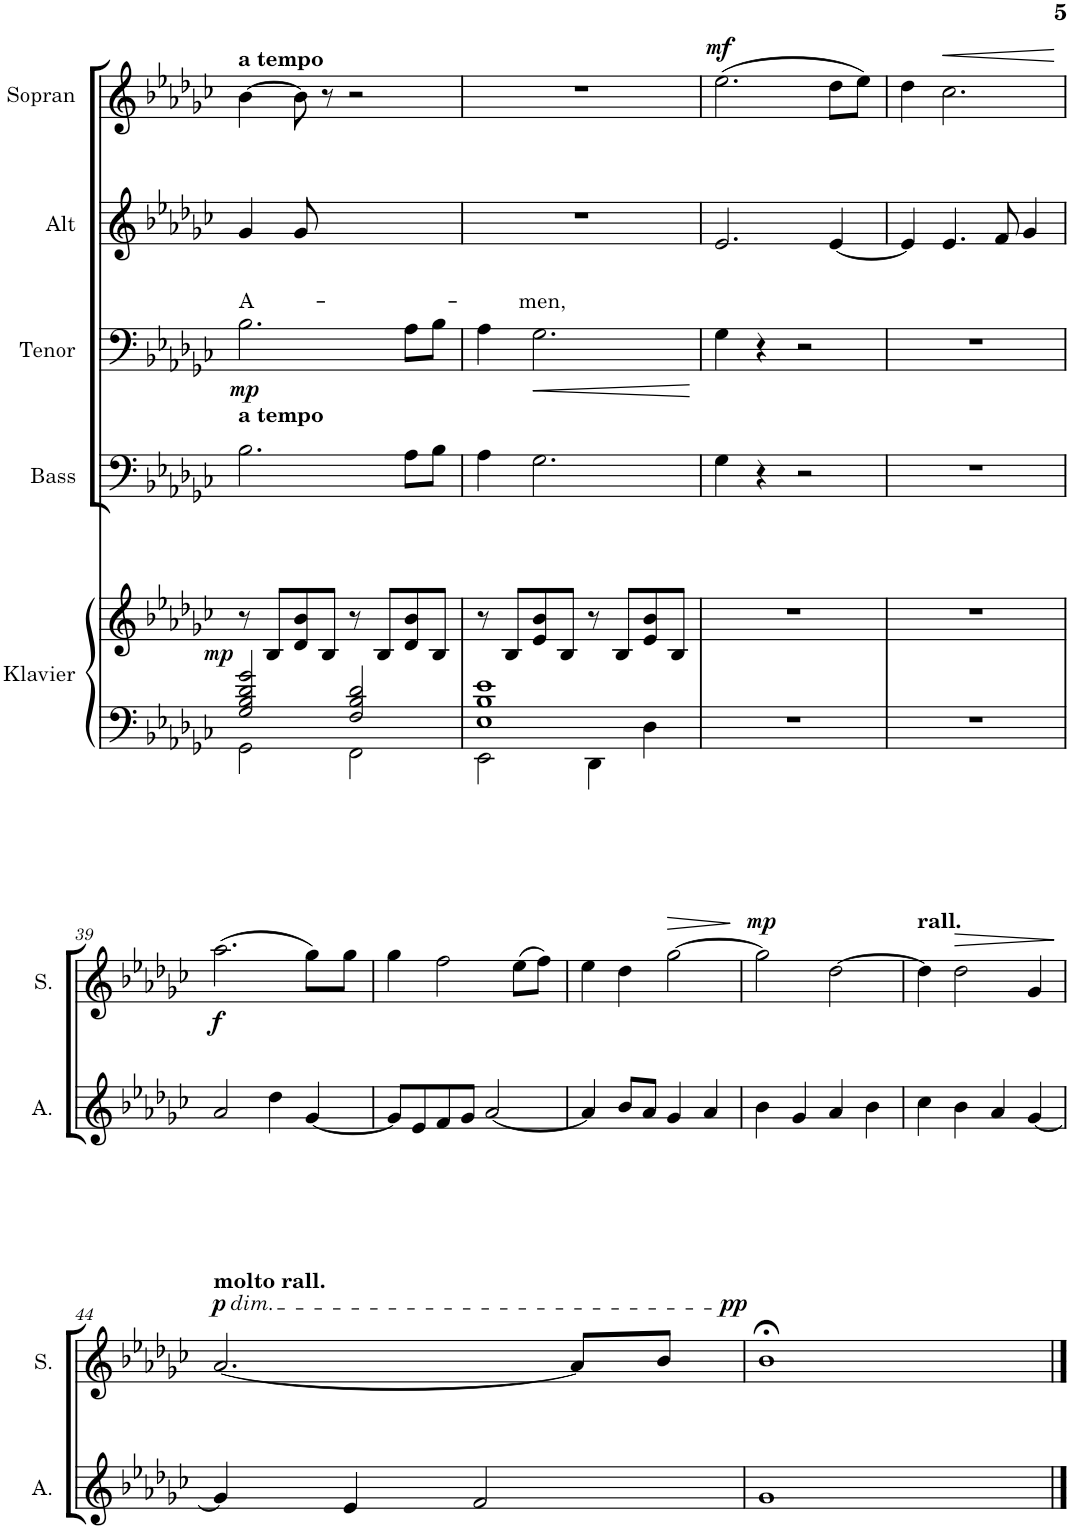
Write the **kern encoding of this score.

**kern	**kern	**dynam	**kern	**kern	**text	**dynam	**kern	**kern	**dynam
*part5	*part5	*part5	*part4	*part3	*part3	*part3	*part2	*part1	*part1
*staff6	*staff5	*staff5/6	*staff4	*staff3	*staff3	*staff3	*staff2	*staff1	*staff1
*I"Klavier	*	*	*I"Bass	*I"Tenor	*	*	*I"Alt	*I"Sopran	*
*I'Klav.	*	*	*I'B.	*I'T.	*	*	*I'A.	*I'S.	*
!!LO:PB:g=z
*clefF4	*clefG2	*	*clefF4	*clefF4	*	*	*clefG2	*clefG2	*
*k[b-e-a-d-g-c-]	*k[b-e-a-d-g-c-]	*	*k[b-e-a-d-g-c-]	*k[b-e-a-d-g-c-]	*	*	*k[b-e-a-d-g-c-]	*k[b-e-a-d-g-c-]	*
*M4/4	*M4/4	*	*M4/4	*M4/4	*	*	*M4/4	*M4/4	*
=35	=35	=35	=35	=35	=35	=35	=35	=35	=35
*^	*	*	*	*	*	*	*	*	*
!	!	!	!	!	!	!	!	!	!LO:TX:a:B:t=a tempo	!
!	!	!	!	!	!LO:TX:b:B:t=a tempo	!	!	!	!	!
!	!	!	!LO:DY:a=2	!	!	!LO:LY:a	!LO:DY:b	!	!	!
2G-/ 2B-/ 2d-/ 2g-/	2GG-\	8r	mp	2.B-\	2.B-\	A-	mp	4g-/	[4b-\	.
.	.	8B-/L	.	.	.	.	.	.	.	.
.	.	8d-/ 8b-/	.	.	.	.	.	8g-/	8b-\]	.
.	.	8B-/J	.	.	.	.	.	8ryy	8r	.
2F/ 2B-/ 2d-/	2FF\	8r	.	.	.	.	.	2ryy	2r	.
.	.	8B-/L	.	.	.	.	.	.	.	.
.	.	8d-/ 8b-/	.	8A-\L	8A-\L	.	.	.	.	.
.	.	8B-/J	.	8B-\J	8B-\J	.	.	.	.	.
=36	=36	=36	=36	=36	=36	=36	=36	=36	=36	=36
1E- 1B- 1e-	2EE-\	8r	.	4A-\	4A-\	.	.	1r	1r	.
.	.	8B-/L	.	.	.	.	.	.	.	.
!	!	!	!	!	!	!LO:LY:a	!LO:HP:b	!	!	!
.	.	8e-/ 8b-/	.	2.G-\	2.G-\	-men,	<	.	.	.
.	.	8B-/J	.	.	.	.	.	.	.	.
.	4DD-\	8r	.	.	.	.	.	.	.	.
.	.	8B-/L	.	.	.	.	.	.	.	.
.	4D-\	8e-/ 8b-/	.	.	.	.	.	.	.	.
.	.	8B-/J	.	.	.	.	.	.	.	.
*v	*v	*	*	*	*	*	*	*	*	*
.	.	.	.	.	.	[	.	.	.
=37	=37	=37	=37	=37	=37	=37	=37	=37	=37
!	!	!	!	!	!	!	!	!	!LO:DY:a
1r	1r	.	4G-\	4G-\	.	.	2.e-/	(2.ee-\	mf
.	.	.	4r	4r	.	.	.	.	.
.	.	.	2r	2r	.	.	.	.	.
.	.	.	.	.	.	.	[4e-/	8dd-\L	.
.	.	.	.	.	.	.	.	8ee-\J)	.
=38	=38	=38	=38	=38	=38	=38	=38	=38	=38
1r	1r	.	1r	1r	.	.	4e-/]	4dd-\	.
!	!	!	!	!	!	!	!	!	!LO:HP:b
.	.	.	.	.	.	.	4.e-/	2.cc-\	<
.	.	.	.	.	.	.	8f/	.	.
.	.	.	.	.	.	.	4g-/	.	.
.	.	.	.	.	.	.	.	.	[
!!LO:LB:g=z
=39	=39	=39	=39	=39	=39	=39	=39	=39	=39
!	!	!	!	!	!	!	!	!	!LO:DY:b
1r	1r	.	1r	1r	.	.	2a-/	(2.aa-\	f
.	.	.	.	.	.	.	4dd-\	.	.
.	.	.	.	.	.	.	[4g-/	8gg-\L)	.
.	.	.	.	.	.	.	.	8gg-\J	.
=40	=40	=40	=40	=40	=40	=40	=40	=40	=40
1r	1r	.	1r	1r	.	.	8g-/L]	4gg-\	.
.	.	.	.	.	.	.	8e-/	.	.
.	.	.	.	.	.	.	8f/	2ff\	.
.	.	.	.	.	.	.	8g-/J	.	.
.	.	.	.	.	.	.	[2a-/	.	.
.	.	.	.	.	.	.	.	(8ee-\L	.
.	.	.	.	.	.	.	.	8ff\J)	.
=41	=41	=41	=41	=41	=41	=41	=41	=41	=41
1r	1r	.	1r	1r	.	.	4a-/]	4ee-\	.
.	.	.	.	.	.	.	8b-/L	4dd-\	.
.	.	.	.	.	.	.	8a-/J	.	.
!	!	!	!	!	!	!	!	!	!LO:HP:b
.	.	.	.	.	.	.	4g-/	[2gg-\	>
.	.	.	.	.	.	.	4a-/	.	.
.	.	.	.	.	.	.	.	.	]
=42	=42	=42	=42	=42	=42	=42	=42	=42	=42
!	!	!	!	!	!	!	!	!	!LO:DY:a
1r	1r	.	1r	1r	.	.	4b-\	2gg-\]	mp
.	.	.	.	.	.	.	4g-/	.	.
.	.	.	.	.	.	.	4a-/	[2dd-\	.
.	.	.	.	.	.	.	4b-\	.	.
=43	=43	=43	=43	=43	=43	=43	=43	=43	=43
!	!	!	!	!	!	!	!	!LO:TX:a:B:t=rall.	!
1r	1r	.	1r	1r	.	.	4cc-\	4dd-\]	.
!	!	!	!	!	!	!	!	!	!LO:HP:b
.	.	.	.	.	.	.	4b-\	2dd-\	>
.	.	.	.	.	.	.	4a-/	.	.
.	.	.	.	.	.	.	[4g-/	4g-/	.
.	.	.	.	.	.	.	.	.	]
!!LO:LB:g=z
=44	=44	=44	=44	=44	=44	=44	=44	=44	=44
!	!	!	!	!	!	!	!	!LO:TX:a:B:t=molto rall.	!
!	!	!	!	!	!	!	!	!LO:TX:a:i:t=dim.	!
!	!	!	!	!	!	!	!	!	!LO:DY:a
1r	1r	.	1r	1r	.	.	4g-/]	[2.a-/	p
.	.	.	.	.	.	.	4e-/	.	.
.	.	.	.	.	.	.	2f/	.	.
.	.	.	.	.	.	.	.	8a-/L]	.
.	.	.	.	.	.	.	.	8b-/J	.
=45	=45	=45	=45	=45	=45	=45	=45	=45	=45
!	!	!	!	!	!	!	!	!	!LO:DY:a
1r	1r	.	1r	1r	.	.	1g-	1b-;<	pp
==	==	==	==	==	==	==	==	==	==
*-	*-	*-	*-	*-	*-	*-	*-	*-	*-
